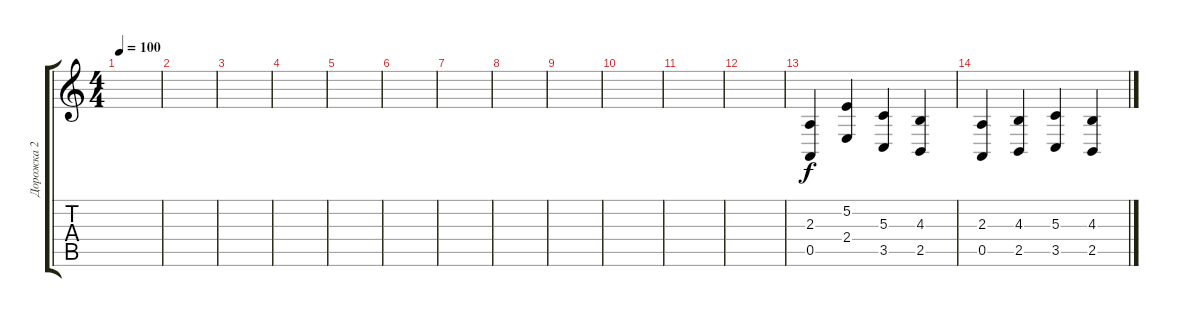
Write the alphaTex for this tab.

\track ("Дорожка 2" "Дорожка 2") {instrument choiraahs}
\staff {score tabs}
\tuning (E4 B3 G3 D3 A2 E2) {hide}
\ts (4 4)
\tempo 100
\clef g2
\ks c
|
|
|
|
|
|
|
|
|
|
|
|
(2.3 0.5).4 (5.2 2.4).4 (5.3 3.5).4 (4.3 2.5).4 |
(2.3 0.5).4 (4.3 2.5).4 (5.3 3.5).4 (4.3 2.5).4
